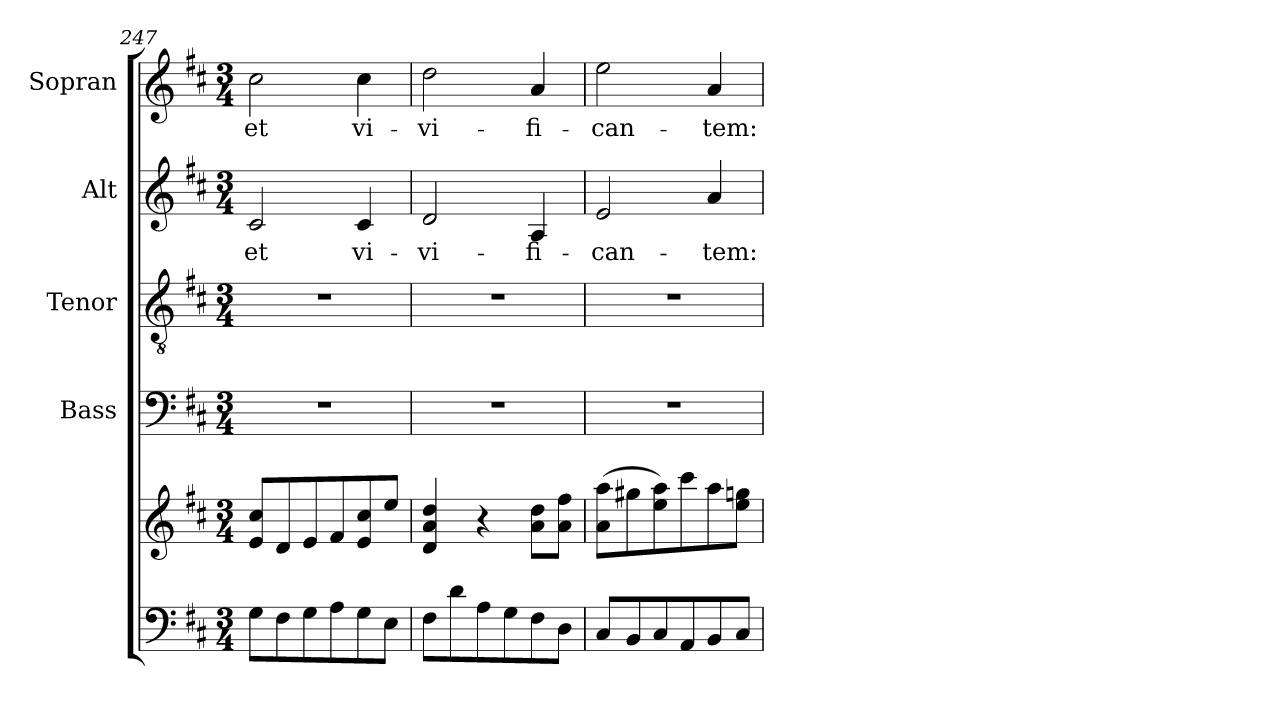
**kern	**kern	**kern	**kern	**kern	**text	**kern	**text
*part5	*part5	*part4	*part3	*part2	*part2	*part1	*part1
*staff6	*staff5	*staff4	*staff3	*staff2	*staff2	*staff1	*staff1
*	*	*I"Bass	*I"Tenor	*I"Alt	*	*I"Sopran	*
*	*	*I'B.	*I'T.	*I'A.	*	*I'S.	*
!!LO:LB:g=z
*clefF4	*clefG2	*clefF4	*clefGv2	*clefG2	*	*clefG2	*
*k[f#c#]	*k[f#c#]	*k[f#c#]	*k[f#c#]	*k[f#c#]	*	*k[f#c#]	*
*D:	*D:	*D:	*D:	*D:	*	*D:	*
*M3/4	*M3/4	*M3/4	*M3/4	*M3/4	*	*M3/4	*
=247	=247	=247	=247	=247	=247	=247	=247
!	!	!	!	!	!LO:LY:b	!	!LO:LY:b
8G\L	8e/ 8cc#/L	2.r	2.r	2c#/	et	2cc#\	et
8F#\	8d/	.	.	.	.	.	.
8G\	8e/	.	.	.	.	.	.
8A\	8f#/	.	.	.	.	.	.
!	!	!	!	!	!LO:LY:b	!	!LO:LY:b
8G\	8e/ 8cc#/	.	.	4c#/	vi-	4cc#\	vi-
8E\J	8ee/J	.	.	.	.	.	.
=248	=248	=248	=248	=248	=248	=248	=248
!	!	!	!	!	!LO:LY:b	!	!LO:LY:b
8F#\L	4d/ 4a/ 4dd/	2.r	2.r	2d/	-vi-	2dd\	-vi-
8d\	.	.	.	.	.	.	.
8A\	4r	.	.	.	.	.	.
8G\	.	.	.	.	.	.	.
!	!	!	!	!	!LO:LY:b	!	!LO:LY:b
8F#\	8a\ 8dd\L	.	.	4A/	-fi-	4a/	-fi-
8D\J	8a\ 8ff#\J	.	.	.	.	.	.
=249	=249	=249	=249	=249	=249	=249	=249
!	!	!	!	!	!LO:LY:b	!	!LO:LY:b
8C#/L	(>8a\ 8aa\L	2.r	2.r	2e/	-can-	2ee\	-can-
8BB/	8gg#X\	.	.	.	.	.	.
8C#/	8ee\ 8aa\)	.	.	.	.	.	.
8AA/	8ccc#\	.	.	.	.	.	.
!	!	!	!	!	!LO:LY:b	!	!LO:LY:b
8BB/	8aa\	.	.	4a/	-tem:	4a/	-tem:
8C#/J	8ee\ 8ggn\J	.	.	.	.	.	.
=	=	=	=	=	=	=	=
*-	*-	*-	*-	*-	*-	*-	*-
